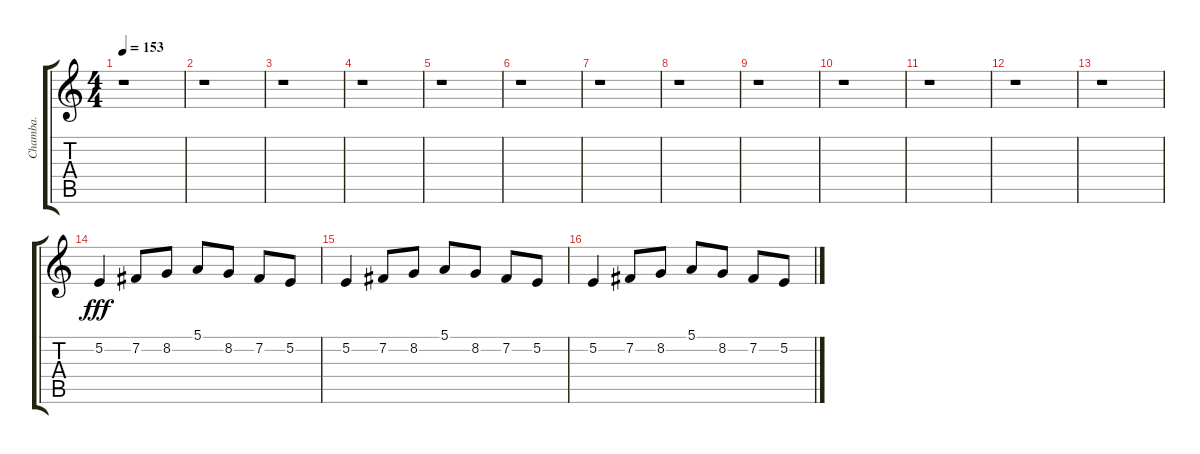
\track ("Chamba." "Chamba.") {instrument dulcimer}
\staff {score tabs}
\tuning (E4 B3 G3 D3 A2 E2) {hide}
\ts (4 4)
\tempo 153
\clef g2
\ks c
r.1{dy ff} |
r.1 |
r.1 |
r.1 |
r.1 |
r.1 |
r.1 |
r.1 |
r.1 |
r.1 |
r.1 |
r.1 |
r.1 |
5.2.4{dy fff} 7.2.8 8.2.8 5.1.8 8.2.8 7.2.8 5.2.8 |
5.2.4 7.2.8 8.2.8 5.1.8 8.2.8 7.2.8 5.2.8 |
5.2.4 7.2.8 8.2.8 5.1.8 8.2.8 7.2.8 5.2.8
